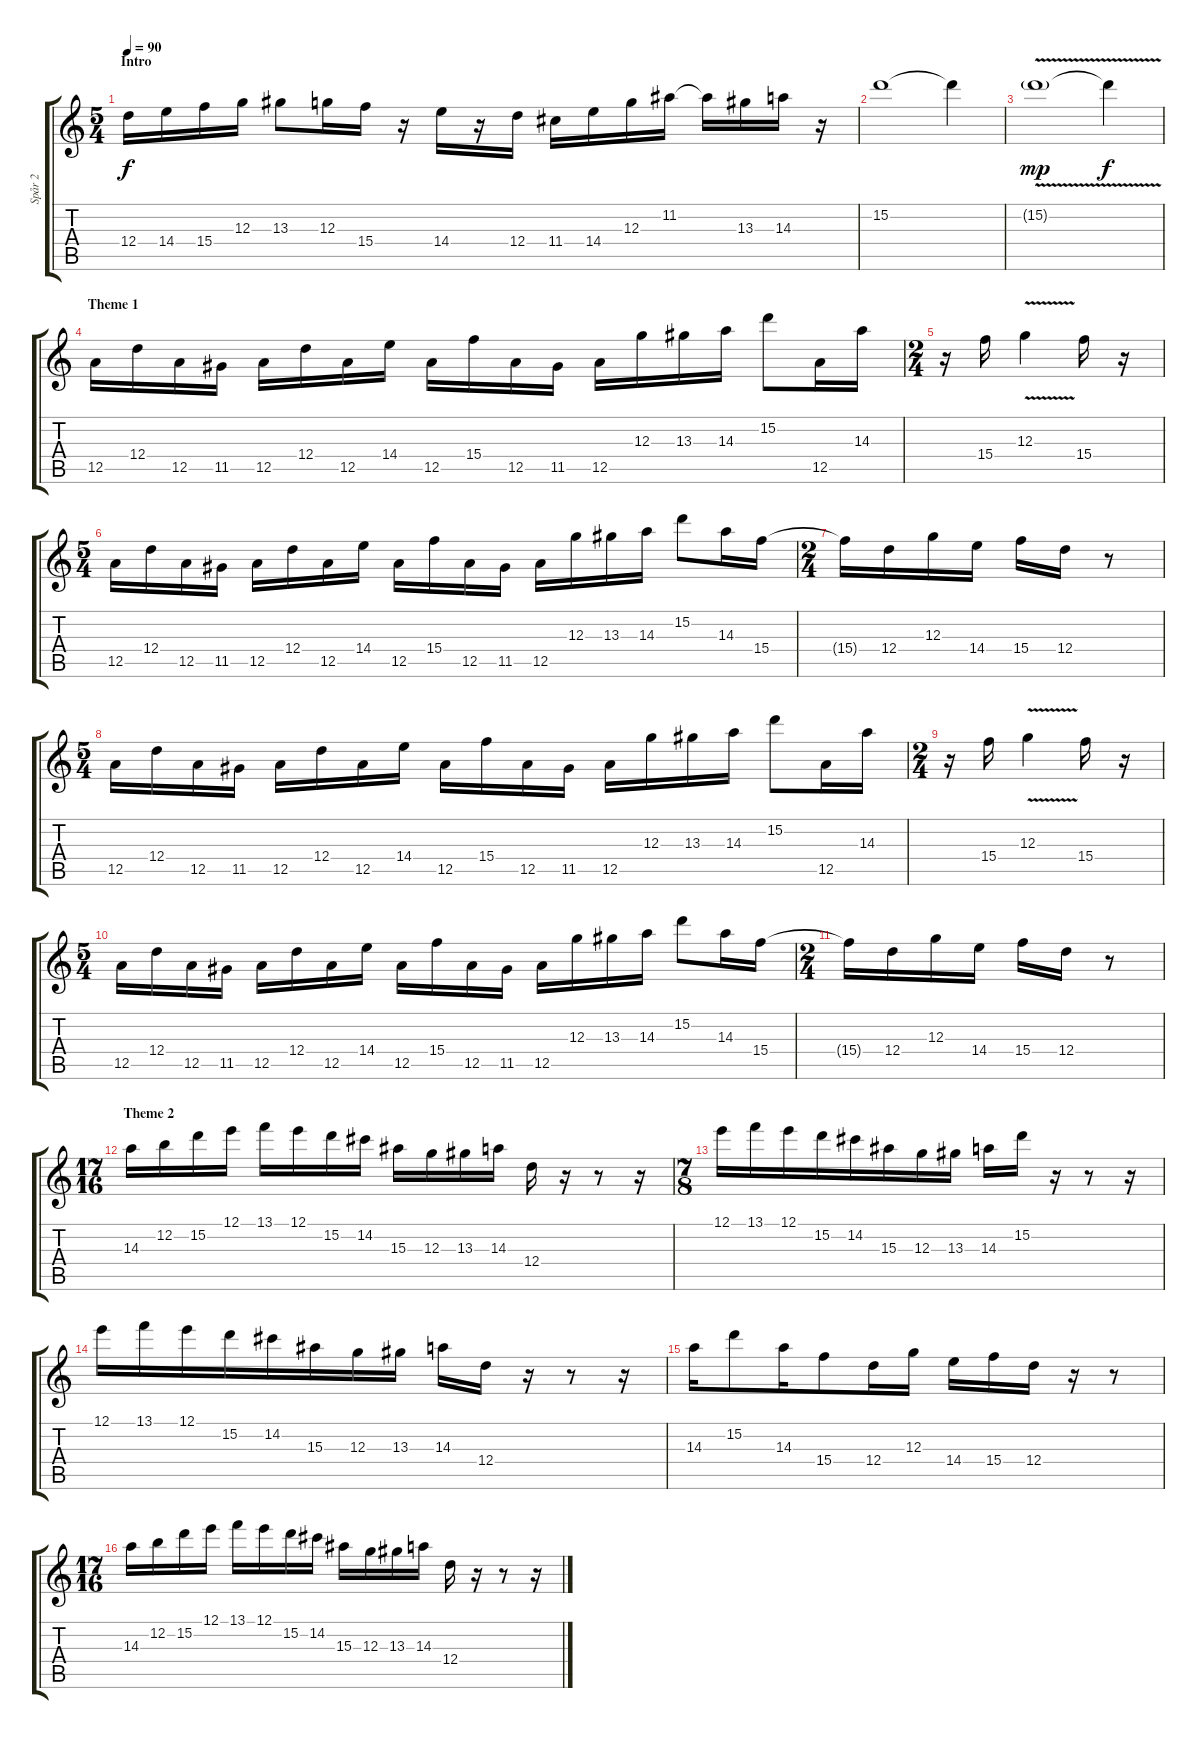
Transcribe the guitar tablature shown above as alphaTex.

\track ("Spår 2" "Spår 2") {instrument overdrivenguitar}
\staff {score tabs}
\tuning (E4 B3 G3 D3 A2 E2) {hide}
\ts (5 4)
\section ("" "Intro")
\tempo 90
\clef g2
\ks c
12.4.16{dy f instrument overdrivenguitar} 14.4.16 15.4.16 12.3.16 13.3.8 12.3.16 15.4.16 r.16 14.4.16 r.16 12.4.16 11.4.16 14.4.16 12.3.16 11.2.16 11.2{t}.16 13.3.16 14.3.16 r.16 |
15.2.1 15.2{t}.4 |
15.2{v g}.1{dy mp} 15.2{t}.4{dy f} |
\section ("" "Theme 1")
12.5.16 12.4.16 12.5.16 11.5.16 12.5.16 12.4.16 12.5.16 14.4.16 12.5.16 15.4.16 12.5.16 11.5.16 12.5.16 12.3.16 13.3.16 14.3.16 15.2.8 12.5.16 14.3.16 |
\ts (2 4)
r.16 15.4.16 12.3{v}.4 15.4.16 r.16 |
\ts (5 4)
12.5.16 12.4.16 12.5.16 11.5.16 12.5.16 12.4.16 12.5.16 14.4.16 12.5.16 15.4.16 12.5.16 11.5.16 12.5.16 12.3.16 13.3.16 14.3.16 15.2.8 14.3.16 15.4.16 |
\ts (2 4)
15.4{t}.16 12.4.16 12.3.16 14.4.16 15.4.16 12.4.16 r.8 |
\ts (5 4)
12.5.16 12.4.16 12.5.16 11.5.16 12.5.16 12.4.16 12.5.16 14.4.16 12.5.16 15.4.16 12.5.16 11.5.16 12.5.16 12.3.16 13.3.16 14.3.16 15.2.8 12.5.16 14.3.16 |
\ts (2 4)
r.16 15.4.16 12.3{v}.4 15.4.16 r.16 |
\ts (5 4)
12.5.16 12.4.16 12.5.16 11.5.16 12.5.16 12.4.16 12.5.16 14.4.16 12.5.16 15.4.16 12.5.16 11.5.16 12.5.16 12.3.16 13.3.16 14.3.16 15.2.8 14.3.16 15.4.16 |
\ts (2 4)
15.4{t}.16 12.4.16 12.3.16 14.4.16 15.4.16 12.4.16 r.8 |
\ts (17 16)
\section ("" "Theme 2")
14.3.16 12.2.16 15.2.16 12.1.16 13.1.16 12.1.16 15.2.16 14.2.16 15.3.16 12.3.16 13.3.16 14.3.16 12.4.16 r.16 r.8 r.16 |
\ts (7 8)
12.1.16 13.1.16 12.1.16 15.2.16 14.2.16 15.3.16 12.3.16 13.3.16 14.3.16 15.2.16 r.16 r.8 r.16 |
12.1.16 13.1.16 12.1.16 15.2.16 14.2.16 15.3.16 12.3.16 13.3.16 14.3.16 12.4.16 r.16 r.8 r.16 |
14.3.16 15.2.8 14.3.16 15.4.8 12.4.16 12.3.16 14.4.16 15.4.16 12.4.16 r.16 r.8 |
\ts (17 16)
14.3.16 12.2.16 15.2.16 12.1.16 13.1.16 12.1.16 15.2.16 14.2.16 15.3.16 12.3.16 13.3.16 14.3.16 12.4.16 r.16 r.8 r.16
